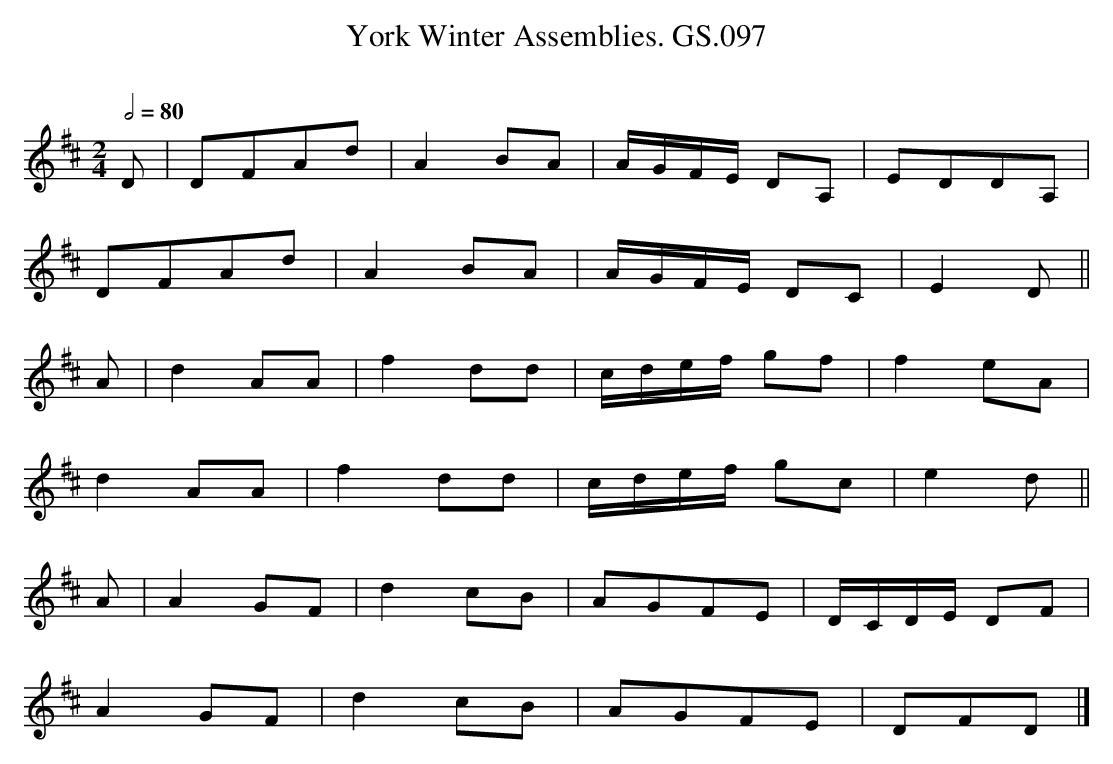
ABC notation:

X:1
T:York Winter Assemblies. GS.097
M:2/4
L:1/8
Q:1/2=80
O:
K:D Major
D | DFAd | A2 BA | A/2G/2F/2E/2 DA, | EDDA, |
DFAd | A2 BA | A/2G/2F/2E/2 DC | E2 D ||
A |d2 AA | f2dd | c/2d/2e/2f/2 gf | f2 eA |
d2 AA | f2 dd |c/2d/2/e/2f/2 gc | e2d ||
A | A2 GF | d2cB | AGFE | D/2C/2D/2E/2 DF |
A2 GF | d2 cB | AGFE | DFD |]
